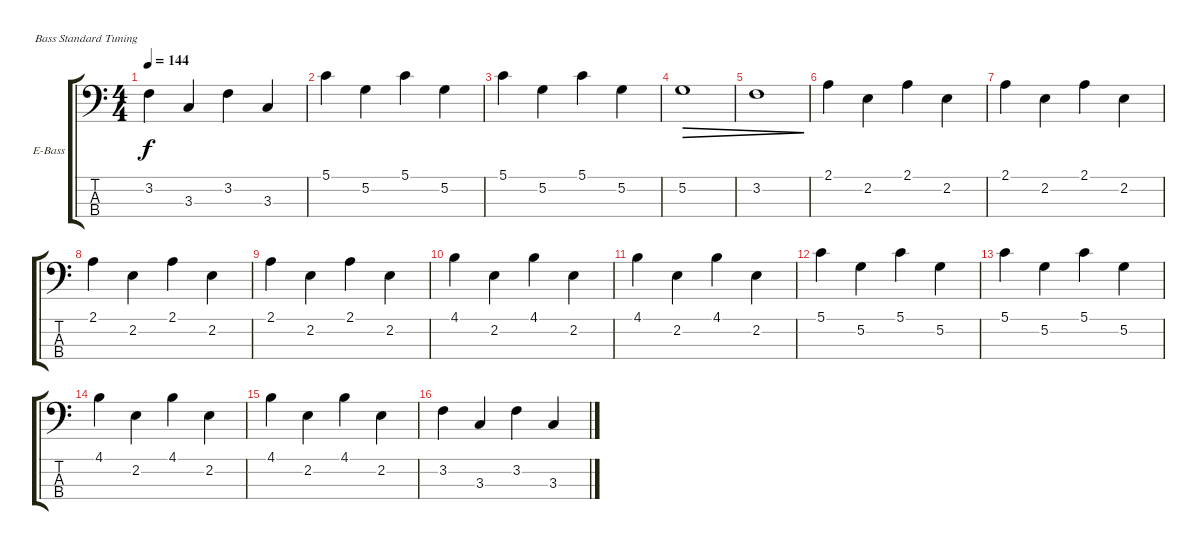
\defaultSystemsLayout 4
\bracketExtendMode groupsimilarinstruments
\firstSystemTrackNameOrientation horizontal
\otherSystemsTrackNameOrientation horizontal
\track ("Electric Bass" "E-Bass") {instrument electricbassfinger}
\staff {score tabs}
\tuning (G2 D2 A1 E1)
\ts (4 4)
\tempo 144
\clef f4
\scale
0.333333
\ks c
3.2.4{dy f} 3.3.4 3.2.4 3.3.4 |
\scale
0.333333 5.1.4 5.2.4 5.1.4 5.2.4 |
\scale
0.333333 5.1.4 5.2.4 5.1.4 5.2.4 |
\scale
0.333333 5.2.1{dec} |
\scale
0.333333 3.2.1{dec} |
\scale
0.333333 2.1.4 2.2.4 2.1.4 2.2.4 |
\scale
0.333333 2.1.4 2.2.4 2.1.4 2.2.4 |
\scale
0.333333 2.1.4 2.2.4 2.1.4 2.2.4 |
\scale
0.333333 2.1.4 2.2.4 2.1.4 2.2.4 |
\scale
0.333333 4.1.4 2.2.4 4.1.4 2.2.4 |
\scale
0.333333 4.1.4 2.2.4 4.1.4 2.2.4 |
\scale
0.333333 5.1.4 5.2.4 5.1.4 5.2.4 |
\scale
0.333333 5.1.4 5.2.4 5.1.4 5.2.4 |
\scale
0.333333 4.1.4 2.2.4 4.1.4 2.2.4 |
\scale
0.333333 4.1.4 2.2.4 4.1.4 2.2.4 |
\scale
0.333333 3.2.4 3.3.4 3.2.4 3.3.4
